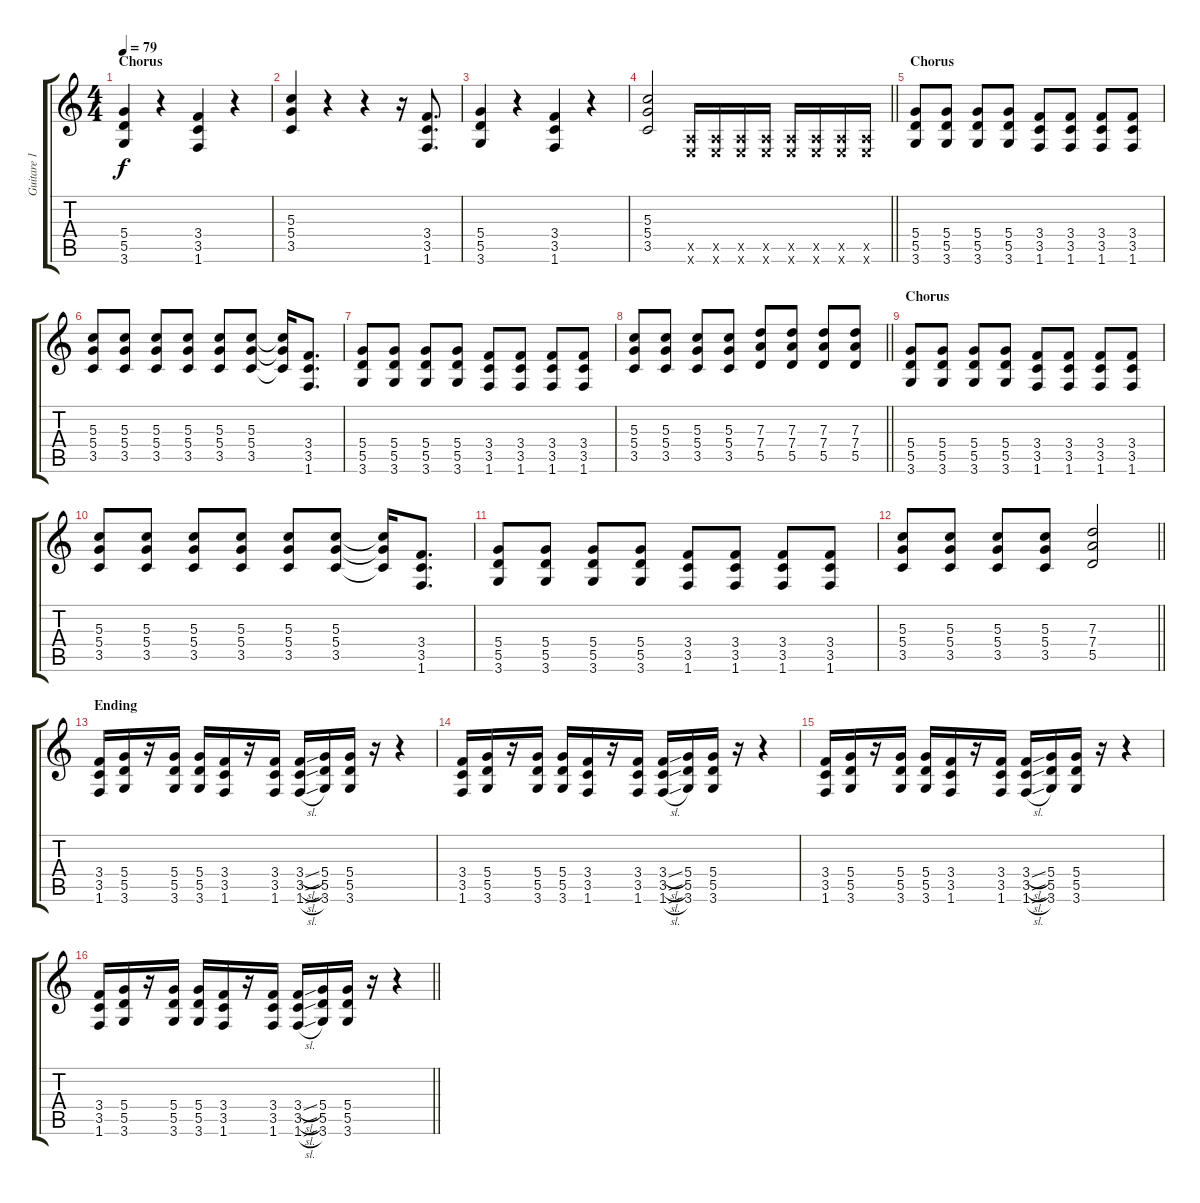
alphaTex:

\track ("Guitare 1" "Guitare 1") {instrument overdrivenguitar}
\staff {score tabs}
\tuning (E4 B3 G3 D3 A2 E2) {hide}
\ts (4 4)
\section ("" "Chorus")
\tempo 79
\clef g2
\ks c
(5.4 5.5 3.6).4{dy f} r.4 (3.4 3.5 1.6).4 r.4 |
(5.3 5.4 3.5).4 r.4 r.4 r.16 (3.4 3.5 1.6).8{d} |
(5.4 5.5 3.6).4 r.4 (3.4 3.5 1.6).4 r.4 |
\barLineRight lightlight
(5.3 5.4 3.5).2 (0.5{x} 0.6{x}).16{balance 16} (0.5{x} 0.6{x}).16 (0.5{x} 0.6{x}).16{balance 0} (0.5{x} 0.6{x}).16 (0.5{x} 0.6{x}).16{balance 16} (0.5{x} 0.6{x}).16{balance 0} (0.5{x} 0.6{x}).16{balance 16} (0.5{x} 0.6{x}).16{balance 0} |
\section ("" "Chorus")
(5.4 5.5 3.6).8{balance 8} (5.4 5.5 3.6).8 (5.4 5.5 3.6).8 (5.4 5.5 3.6).8 (3.4 3.5 1.6).8 (3.4 3.5 1.6).8 (3.4 3.5 1.6).8 (3.4 3.5 1.6).8 |
(5.3 5.4 3.5).8 (5.3 5.4 3.5).8 (5.3 5.4 3.5).8 (5.3 5.4 3.5).8 (5.3 5.4 3.5).8 (5.3 5.4 3.5).8 (5.3{t} 5.4{t} 3.5{t}).16 (3.4 3.5 1.6).8{d} |
(5.4 5.5 3.6).8 (5.4 5.5 3.6).8 (5.4 5.5 3.6).8 (5.4 5.5 3.6).8 (3.4 3.5 1.6).8 (3.4 3.5 1.6).8 (3.4 3.5 1.6).8 (3.4 3.5 1.6).8 |
\barLineRight lightlight
(5.3 5.4 3.5).8 (5.3 5.4 3.5).8 (5.3 5.4 3.5).8 (5.3 5.4 3.5).8 (7.3 7.4 5.5).8 (7.3 7.4 5.5).8 (7.3 7.4 5.5).8 (7.3 7.4 5.5).8 |
\section ("" "Chorus")
(5.4 5.5 3.6).8 (5.4 5.5 3.6).8 (5.4 5.5 3.6).8 (5.4 5.5 3.6).8 (3.4 3.5 1.6).8 (3.4 3.5 1.6).8 (3.4 3.5 1.6).8 (3.4 3.5 1.6).8 |
(5.3 5.4 3.5).8 (5.3 5.4 3.5).8 (5.3 5.4 3.5).8 (5.3 5.4 3.5).8 (5.3 5.4 3.5).8 (5.3 5.4 3.5).8 (5.3{t} 5.4{t} 3.5{t}).16 (3.4 3.5 1.6).8{d} |
(5.4 5.5 3.6).8 (5.4 5.5 3.6).8 (5.4 5.5 3.6).8 (5.4 5.5 3.6).8 (3.4 3.5 1.6).8 (3.4 3.5 1.6).8 (3.4 3.5 1.6).8 (3.4 3.5 1.6).8 |
\barLineRight lightlight
(5.3 5.4 3.5).8 (5.3 5.4 3.5).8 (5.3 5.4 3.5).8 (5.3 5.4 3.5).8 (7.3 7.4 5.5).2 |
\section ("" "Ending")
(3.4 3.5 1.6).16 (5.4 5.5 3.6).16 r.16 (5.4 5.5 3.6).16 (5.4 5.5 3.6).16 (3.4 3.5 1.6).16 r.16 (3.4 3.5 1.6).16 (3.4{sl} 3.5{sl} 1.6{sl}).16 (5.4 5.5 3.6).16 (5.4 5.5 3.6).16 r.16 r.4 |
(3.4 3.5 1.6).16 (5.4 5.5 3.6).16 r.16 (5.4 5.5 3.6).16 (5.4 5.5 3.6).16 (3.4 3.5 1.6).16 r.16 (3.4 3.5 1.6).16 (3.4{sl} 3.5{sl} 1.6{sl}).16 (5.4 5.5 3.6).16 (5.4 5.5 3.6).16 r.16 r.4 |
(3.4 3.5 1.6).16 (5.4 5.5 3.6).16 r.16 (5.4 5.5 3.6).16 (5.4 5.5 3.6).16 (3.4 3.5 1.6).16 r.16 (3.4 3.5 1.6).16 (3.4{sl} 3.5{sl} 1.6{sl}).16 (5.4 5.5 3.6).16 (5.4 5.5 3.6).16 r.16 r.4 |
\barLineRight lightlight
(3.4 3.5 1.6).16 (5.4 5.5 3.6).16 r.16 (5.4 5.5 3.6).16 (5.4 5.5 3.6).16 (3.4 3.5 1.6).16 r.16 (3.4 3.5 1.6).16 (3.4{sl} 3.5{sl} 1.6{sl}).16 (5.4 5.5 3.6).16 (5.4 5.5 3.6).16 r.16 r.4
